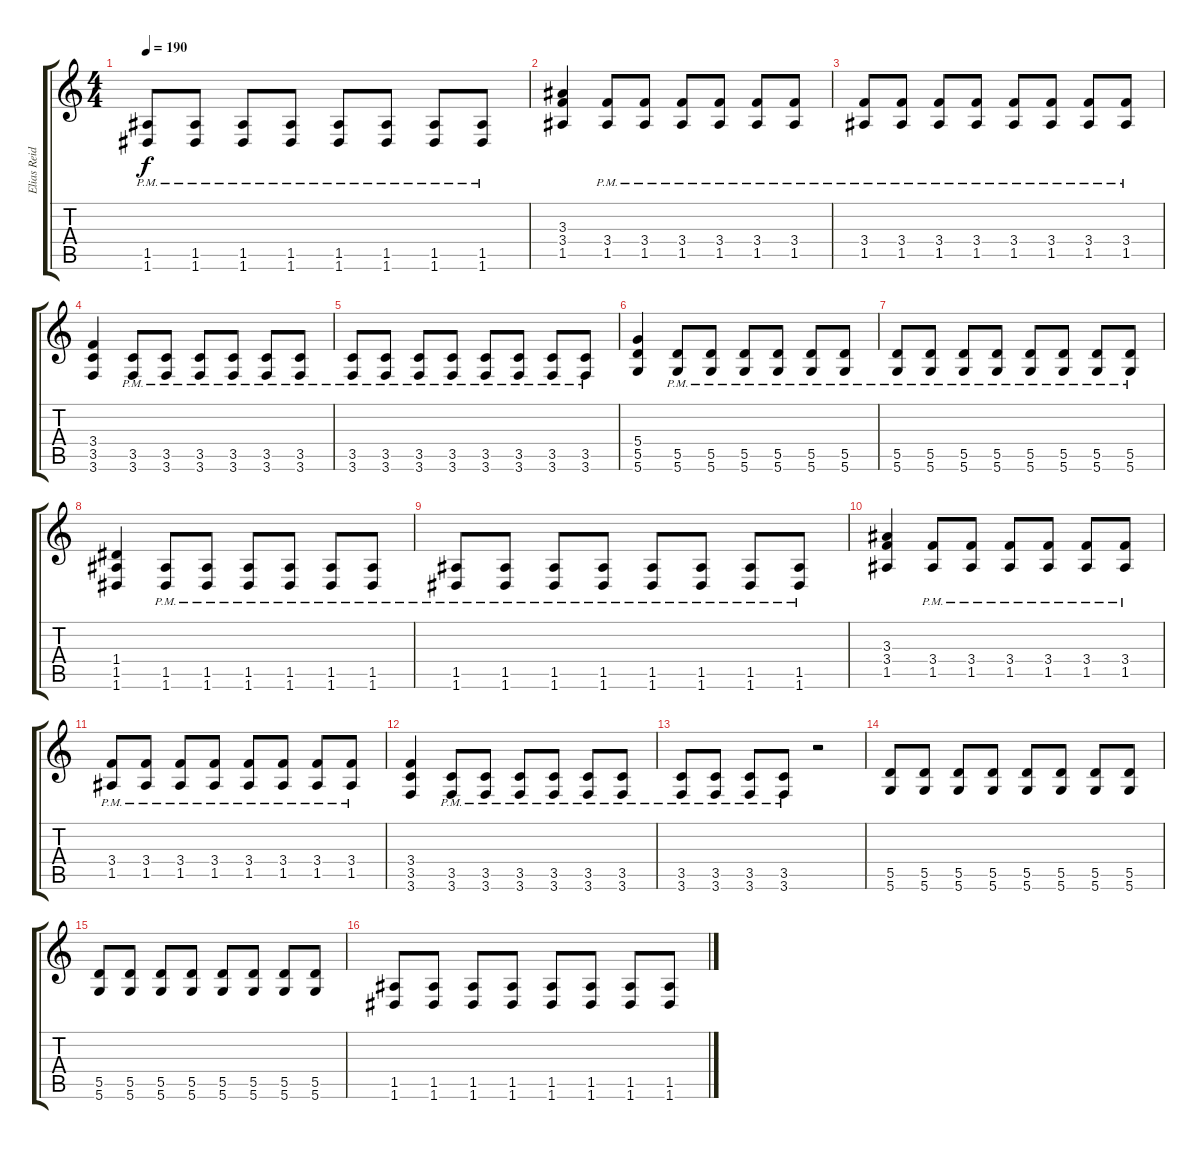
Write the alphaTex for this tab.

\track ("Elias Reidy" "Elias Reid") {instrument distortionguitar}
\staff {score tabs}
\tuning (E4 B3 G3 D3 A2 D2) {hide}
\ts (4 4)
\tempo 190
\clef g2
\ks c
(1.5{pm} 1.6{pm}).8{dy f} (1.5{pm} 1.6{pm}).8 (1.5{pm} 1.6{pm}).8 (1.5{pm} 1.6{pm}).8 (1.5{pm} 1.6{pm}).8 (1.5{pm} 1.6{pm}).8 (1.5{pm} 1.6{pm}).8 (1.5{pm} 1.6{pm}).8 |
(3.3 3.4 1.5).4 (3.4{pm} 1.5{pm}).8 (3.4{pm} 1.5{pm}).8 (3.4{pm} 1.5{pm}).8 (3.4{pm} 1.5{pm}).8 (3.4{pm} 1.5{pm}).8 (3.4{pm} 1.5{pm}).8 |
(3.4{pm} 1.5{pm}).8 (3.4{pm} 1.5{pm}).8 (3.4{pm} 1.5{pm}).8 (3.4{pm} 1.5{pm}).8 (3.4{pm} 1.5{pm}).8 (3.4{pm} 1.5{pm}).8 (3.4{pm} 1.5{pm}).8 (3.4{pm} 1.5{pm}).8 |
(3.4 3.5 3.6).4 (3.5{pm} 3.6{pm}).8 (3.5{pm} 3.6{pm}).8 (3.5{pm} 3.6{pm}).8 (3.5{pm} 3.6{pm}).8 (3.5{pm} 3.6{pm}).8 (3.5{pm} 3.6{pm}).8 |
(3.5{pm} 3.6{pm}).8 (3.5{pm} 3.6{pm}).8 (3.5{pm} 3.6{pm}).8 (3.5{pm} 3.6{pm}).8 (3.5{pm} 3.6{pm}).8 (3.5{pm} 3.6{pm}).8 (3.5{pm} 3.6{pm}).8 (3.5{pm} 3.6{pm}).8 |
(5.4 5.5 5.6).4 (5.5{pm} 5.6{pm}).8 (5.5{pm} 5.6{pm}).8 (5.5{pm} 5.6{pm}).8 (5.5{pm} 5.6{pm}).8 (5.5{pm} 5.6{pm}).8 (5.5{pm} 5.6{pm}).8 |
(5.5{pm} 5.6{pm}).8 (5.5{pm} 5.6{pm}).8 (5.5{pm} 5.6{pm}).8 (5.5{pm} 5.6{pm}).8 (5.5{pm} 5.6{pm}).8 (5.5{pm} 5.6{pm}).8 (5.5{pm} 5.6{pm}).8 (5.5{pm} 5.6{pm}).8 |
(1.4 1.5 1.6).4 (1.5{pm} 1.6{pm}).8 (1.5{pm} 1.6{pm}).8 (1.5{pm} 1.6{pm}).8 (1.5{pm} 1.6{pm}).8 (1.5{pm} 1.6{pm}).8 (1.5{pm} 1.6{pm}).8 |
(1.5{pm} 1.6{pm}).8 (1.5{pm} 1.6{pm}).8 (1.5{pm} 1.6{pm}).8 (1.5{pm} 1.6{pm}).8 (1.5{pm} 1.6{pm}).8 (1.5{pm} 1.6{pm}).8 (1.5{pm} 1.6{pm}).8 (1.5{pm} 1.6{pm}).8 |
(3.3 3.4 1.5).4 (3.4{pm} 1.5{pm}).8 (3.4{pm} 1.5{pm}).8 (3.4{pm} 1.5{pm}).8 (3.4{pm} 1.5{pm}).8 (3.4{pm} 1.5{pm}).8 (3.4{pm} 1.5{pm}).8 |
(3.4{pm} 1.5{pm}).8 (3.4{pm} 1.5{pm}).8 (3.4{pm} 1.5{pm}).8 (3.4{pm} 1.5{pm}).8 (3.4{pm} 1.5{pm}).8 (3.4{pm} 1.5{pm}).8 (3.4{pm} 1.5{pm}).8 (3.4{pm} 1.5{pm}).8 |
(3.4 3.5 3.6).4 (3.5{pm} 3.6{pm}).8 (3.5{pm} 3.6{pm}).8 (3.5{pm} 3.6{pm}).8 (3.5{pm} 3.6{pm}).8 (3.5{pm} 3.6{pm}).8 (3.5{pm} 3.6{pm}).8 |
(3.5{pm} 3.6{pm}).8 (3.5{pm} 3.6{pm}).8 (3.5{pm} 3.6{pm}).8 (3.5{pm} 3.6{pm}).8 r.2 |
(5.5 5.6).8 (5.5 5.6).8 (5.5 5.6).8 (5.5 5.6).8 (5.5 5.6).8 (5.5 5.6).8 (5.5 5.6).8 (5.5 5.6).8 |
(5.5 5.6).8 (5.5 5.6).8 (5.5 5.6).8 (5.5 5.6).8 (5.5 5.6).8 (5.5 5.6).8 (5.5 5.6).8 (5.5 5.6).8 |
(1.5 1.6).8 (1.5 1.6).8 (1.5 1.6).8 (1.5 1.6).8 (1.5 1.6).8 (1.5 1.6).8 (1.5 1.6).8 (1.5 1.6).8
